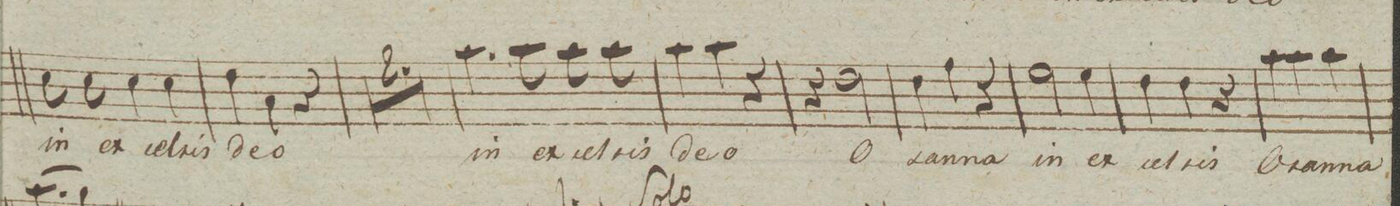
**kern	**text	**dynam
*I"Tenore.	*	*
*clefC4	*	*
*k[]	*	*
*M3/4	*	*
8B\	in	.
8B\	ex-	.
4B\	-cel-	.
4B\	-sis	.
=86	=86	=86
4c\	de-	.
4G\	-o	.
4r	.	.
=87	=87	=87
2.r	.	.
=88	=88	=88
2.r	.	.
=89	=89	=89
4.g\	in	.
8g\	ex-	.
8g\	-cel-	.
8g\	-sis	.
=90	=90	=90
4g\	de-	.
4g\	-o	.
4r	.	.
=91	=91	=91
4r	.	.
2c\	O-	.
=92	=92	=92
4c\	-san-	.
4e\	-na	.
4r	.	.
=93	=93	=93
2d\	in	.
4d\	ex-	.
=94	=94	=94
4c\	-cel-	.
4c\	-sis	.
4r	.	.
=95	=95	=95
4g\	O-	.
4g\	-san-	.
4g\	-na	.
=96	=96	=96
*-	*-	*-
